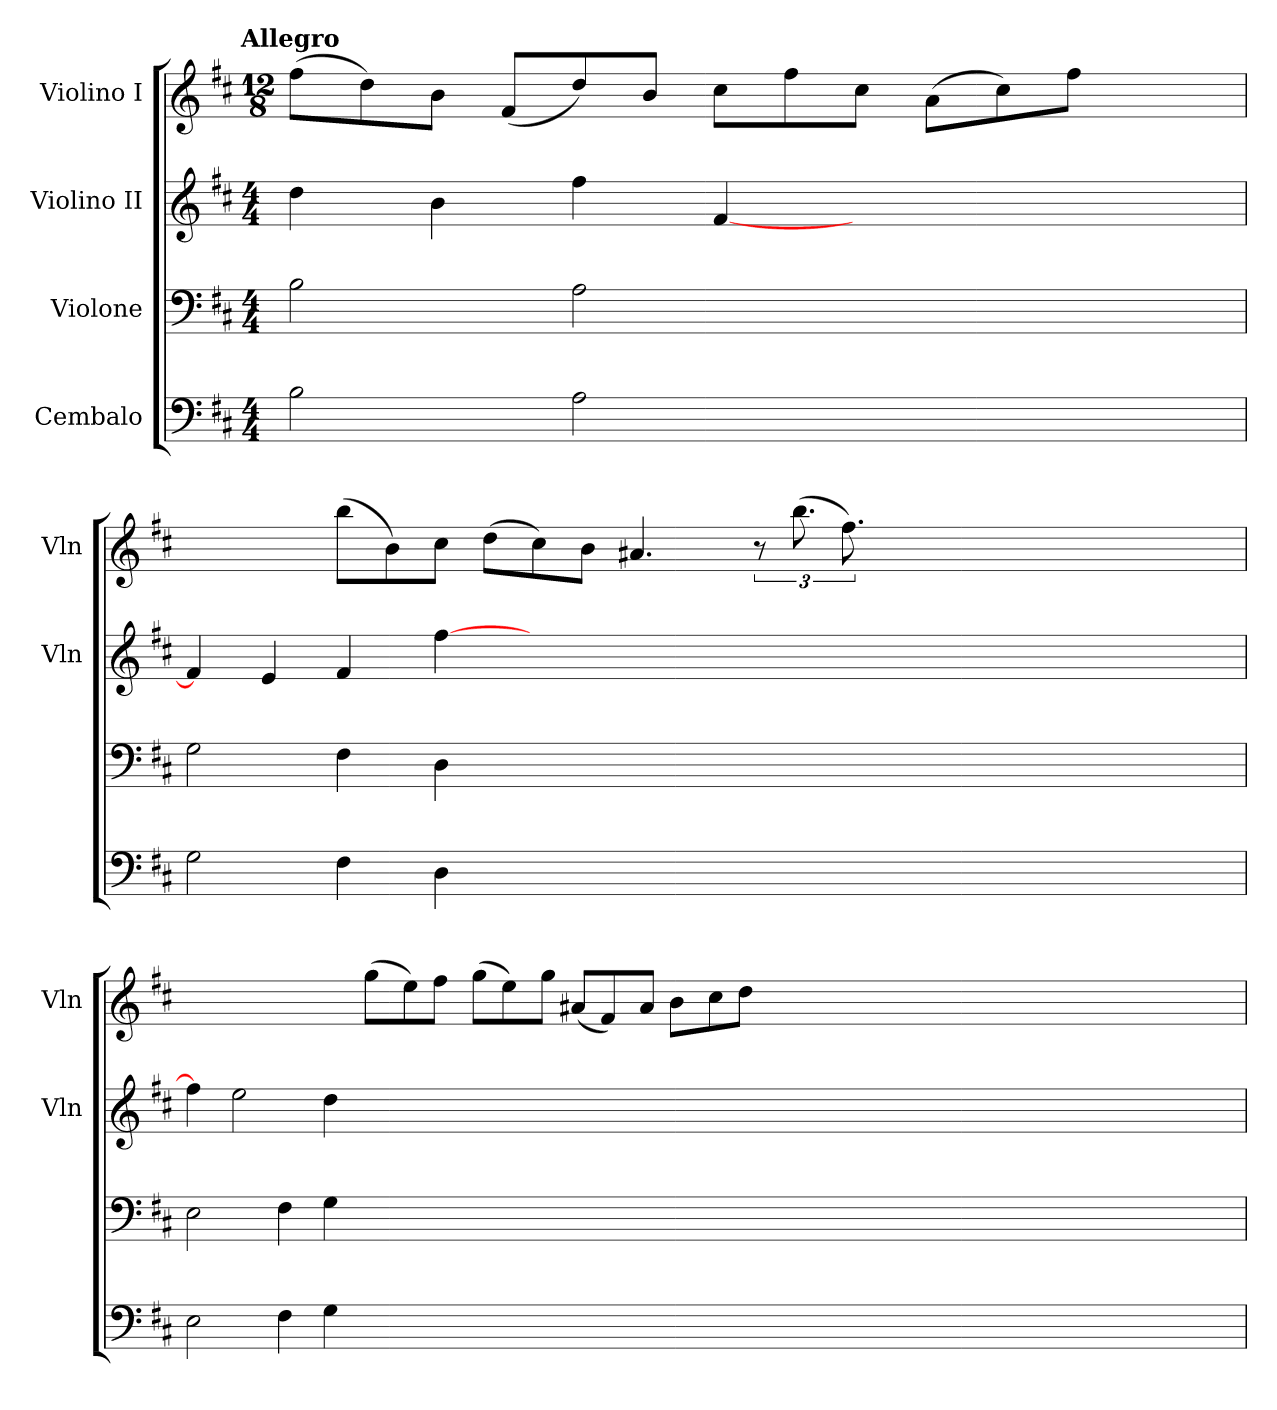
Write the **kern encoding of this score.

**kern	**kern	**kern	**kern
*part4	*part3	*part2	*part1
*staff4	*staff3	*staff2	*staff1
*I"Cembalo	*I"Violone	*I"Violino II	*I"Violino I
*	*	*I'Vln	*I'Vln
*clefF4	*clefF4	*clefG2	*clefG2
*k[f#c#]	*k[f#c#]	*k[f#c#]	*k[f#c#]
*b:	*b:	*b:	*b:
!!LO:TX:omd:t=Allegro
*M4/4	*M4/4	*M4/4	*M12/8
*MM132	*MM132	*MM132	*MM132
=	=	=	=
2B	2B	4dd	(8ff#L
.	.	.	8dd)
.	.	4b	8bJ
.	.	.	(8f#L
2A	2A	4ff#	8dd)
.	.	.	8bJ
.	.	[4f#	8cc#L
.	.	.	8ff#
8ryy	8ryy	8ryy	8cc#J
4ryy	4ryy	4ryy	(8aL
.	.	.	8cc#)
4.ryy	4.ryy	4.ryy	8ff#J
.	.	.	4ryy
=	=	=	=
2G	2G	4f#]	2ryy
.	.	4e	.
4F#	4F#	4f#	(8bbL
.	.	.	8b)
4D	4D	[4ff#	8cc#J
.	.	.	(8ddL
8ryy	8ryy	8ryy	8cc#)
4ryy	4ryy	4ryy	8bJ
.	.	.	4.a#X
2ryy	2ryy	2ryy	.
.	.	.	12r
.	.	.	(12.bb
.	.	.	12.ff#)
24%17ryy	24%17ryy	24%17ryy	.
.	.	.	12%19ryy
6%5ryy	6%5ryy	6%5ryy	.
8ryy	8ryy	8ryy	.
=	=	=	=
2E	2E	4ff#]	24%23ryy
.	.	2ee	.
4F#	4F#	.	.
4G	4G	4dd	.
.	.	.	(8ggL
12ryy	12ryy	12ryy	.
24%5ryy	24%5ryy	24%5ryy	8ee)
.	.	.	8ff#J
3ryy	3ryy	3ryy	.
.	.	.	(8ggL
.	.	.	8ee)
.	.	.	8ggJ
24%11ryy	24%11ryy	24%11ryy	.
.	.	.	(8a#XL
.	.	.	8f#)
.	.	.	8a#J
12%7ryy	12%7ryy	12%7ryy	8bL
.	.	.	8cc#
.	.	.	8ddJ
.	.	.	3%19ryy
24%17ryy	24%17ryy	24%17ryy	.
6%5ryy	6%5ryy	6%5ryy	.
24%23ryy	24%23ryy	24%23ryy	.
12%13ryy	12%13ryy	12%13ryy	.
24%29ryy	24%29ryy	24%29ryy	.
3%4ryy	3%4ryy	3%4ryy	.
=	=	=	=
*-	*-	*-	*-
